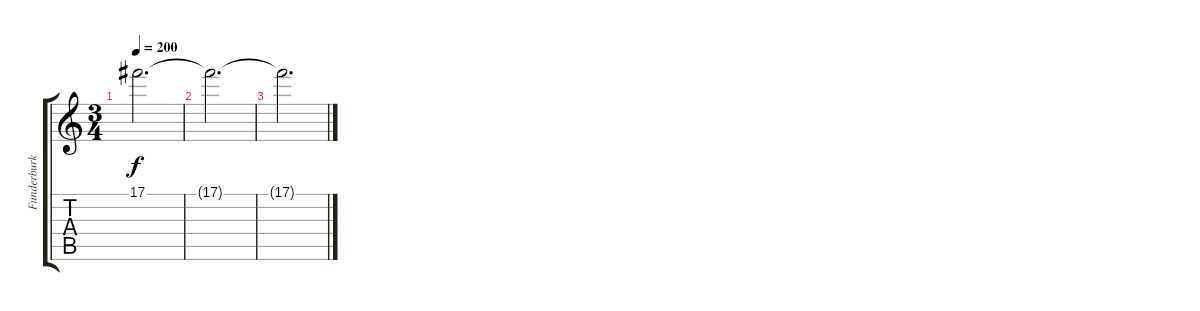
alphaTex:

\track ("Funderburk Harmony" "Funderburk") {instrument overdrivenguitar}
\staff {score tabs}
\tuning (Db4 Ab3 E3 B2 Gb2 B1) {hide}
\ts (3 4)
\tempo 200
\clef g2
\ks c
17.1{t}.2{d dy f} |
17.1{t}.2{d} |
17.1{t}.2{d}
